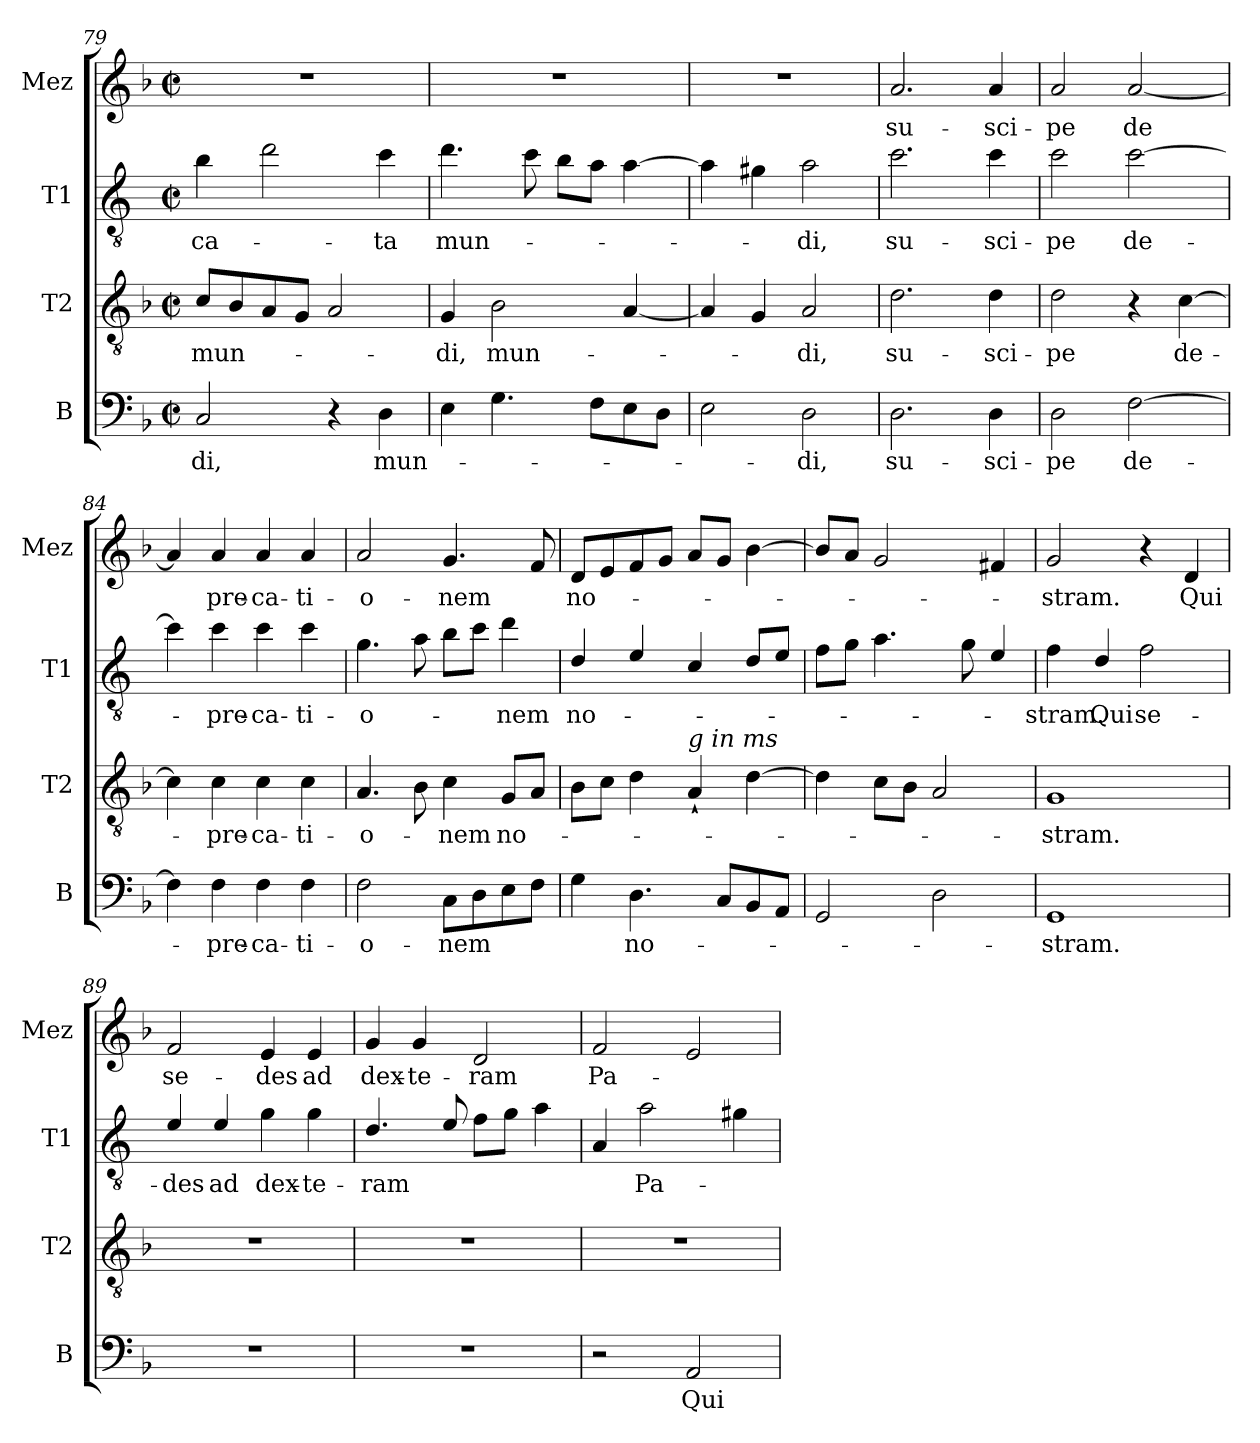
**kern	**text	**kern	**text	**kern	**text	**kern	**text
*part4	*part4	*part3	*part3	*part2	*part2	*part1	*part1
*staff4	*staff4	*staff3	*staff3	*staff2	*staff2	*staff1	*staff1
*I"B	*	*I"T2	*	*I"T1	*	*I"Mez	*
*I'B	*	*I'T2	*	*I'T1	*	*I'Mez	*
!!LO:LB:g=z
*clefF4	*	*clefGv2	*	*clefGv2	*	*clefG2	*
*	*	*	*	*ITrd4c7	*	*	*
*k[b-]	*	*k[b-]	*	*k[b-]	*	*k[b-]	*
*M2/2	*	*M2/2	*	*M2/2	*	*M2/2	*
*met(c|)	*	*met(c|)	*	*met(c|)	*	*met(c|)	*
=79	=79	=79	=79	=79	=79	=79	=79
!	!LO:LY:b	!	!LO:LY:b	!	!LO:LY:b	!	!
2C/	-di,	8c/L	mun-	4e\	-ca-	1r	.
.	.	8B-/	.	.	.	.	.
.	.	8A/	.	2g\	.	.	.
.	.	8G/J	.	.	.	.	.
4r	.	2A/	.	.	.	.	.
!	!LO:LY:b	!	!	!	!LO:LY:b	!	!
4D\	mun-	.	.	4f\	-ta	.	.
=80	=80	=80	=80	=80	=80	=80	=80
!	!	!	!LO:LY:b	!	!LO:LY:b	!	!
4E\	.	4G/	-di,	4.g\	mun-	1r	.
!	!	!	!LO:LY:b	!	!	!	!
4.G\	.	2B-\	mun-	.	.	.	.
.	.	.	.	8f\	.	.	.
.	.	.	.	8e\L	.	.	.
8F\L	.	.	.	8d\J	.	.	.
8E\	.	[4A/	.	[4d\	.	.	.
8D\J	.	.	.	.	.	.	.
=81	=81	=81	=81	=81	=81	=81	=81
2E\	.	4A/]	.	4d\]	.	1r	.
.	.	4G/	.	4c#X\	.	.	.
!	!LO:LY:b	!	!LO:LY:b	!	!LO:LY:b	!	!
2D\	-di,	2A/	-di,	2d\	-di,	.	.
=82	=82	=82	=82	=82	=82	=82	=82
!	!LO:LY:b	!	!LO:LY:b	!	!LO:LY:b	!	!LO:LY:b
2.D\	su-	2.d\	su-	2.f\	su-	2.a/	su-
!	!LO:LY:b	!	!LO:LY:b	!	!LO:LY:b	!	!LO:LY:b
4D\	-sci-	4d\	-sci-	4f\	-sci-	4a/	-sci-
=83	=83	=83	=83	=83	=83	=83	=83
!	!LO:LY:b	!	!LO:LY:b	!	!LO:LY:b	!	!LO:LY:b
2D\	-pe	2d\	-pe	2f\	-pe	2a/	-pe
!	!LO:LY:b	!	!	!	!LO:LY:b	!	!LO:LY:b
[2F\	de-	4r	.	[2f\	de-	[2a/	de
!	!	!	!LO:LY:b	!	!	!	!
.	.	[4c\	de-	.	.	.	.
=84	=84	=84	=84	=84	=84	=84	=84
4F\]	.	4c\]	.	4f\]	.	4a/]	.
!	!LO:LY:b	!	!LO:LY:b	!	!LO:LY:b	!	!LO:LY:b
4F\	-pre-	4c\	-pre-	4f\	-pre-	4a/	pre-
!	!LO:LY:b	!	!LO:LY:b	!	!LO:LY:b	!	!LO:LY:b
4F\	-ca-	4c\	-ca-	4f\	-ca-	4a/	-ca-
!	!LO:LY:b	!	!LO:LY:b	!	!LO:LY:b	!	!LO:LY:b
4F\	-ti-	4c\	-ti-	4f\	-ti-	4a/	-ti-
!!LO:PB:g=z
=85	=85	=85	=85	=85	=85	=85	=85
!	!LO:LY:b	!	!LO:LY:b	!	!LO:LY:b	!	!LO:LY:b
2F\	-o-	4.A/	-o-	4.c\	-o-	2a/	-o-
.	.	8B-\	.	8d\	.	.	.
!	!LO:LY:b	!	!LO:LY:b	!	!	!	!LO:LY:b
8C\L	-nem	4c\	-nem	8e\L	.	4.g/	-nem
8D\	.	.	.	8f\J	.	.	.
!	!	!	!LO:LY:b	!	!LO:LY:b	!	!
8E\	.	8G/L	no-	4g\	-nem	.	.
8F\J	.	8A/J	.	.	.	8f/	.
=86	=86	=86	=86	=86	=86	=86	=86
!	!	!	!	!	!LO:LY:b	!	!LO:LY:b
4G\	.	8B-\L	.	4G/	no-	8d/L	no-
.	.	8c\J	.	.	.	8e/	.
!	!LO:LY:b	!	!	!	!	!	!
4.D\	no-	4d\	.	4A/	.	8f/	.
.	.	.	.	.	.	8g/J	.
!	!	!LO:TX:a:i:t=g in ms	!	!	!	!	!
.	.	4A`/	.	4F/	.	8a/L	.
8C/L	.	.	.	.	.	8g/J	.
8BB-/	.	[4d\	.	8G/L	.	[4b-\	.
8AA/J	.	.	.	8A/J	.	.	.
=87	=87	=87	=87	=87	=87	=87	=87
2GG/	.	4d\]	.	8B-\L	.	8b-/L]	.
.	.	.	.	8c\J	.	8a/J	.
.	.	8c\L	.	4.d\	.	2g/	.
.	.	8B-\J	.	.	.	.	.
2D\	.	2A/	.	.	.	.	.
.	.	.	.	8c\	.	.	.
.	.	.	.	4A/	.	4f#X/	.
=88	=88	=88	=88	=88	=88	=88	=88
!	!LO:LY:b	!	!LO:LY:b	!	!LO:LY:b	!	!LO:LY:b
1GG	stram.	1G	-stram.	4B-\	-stram.	2g/	-stram.
!	!	!	!	!	!LO:LY:b	!	!
.	.	.	.	4G/	Qui	.	.
!	!	!	!	!	!LO:LY:b	!	!
.	.	.	.	2B-\	se-	4r	.
!	!	!	!	!	!	!	!LO:LY:b
.	.	.	.	.	.	4d/	Qui
=89	=89	=89	=89	=89	=89	=89	=89
!	!	!	!	!	!LO:LY:b	!	!LO:LY:b
1r	.	1r	.	4A/	-des	2f/	se-
!	!	!	!	!	!LO:LY:b	!	!
.	.	.	.	4A/	ad	.	.
!	!	!	!	!	!LO:LY:b	!	!LO:LY:b
.	.	.	.	4c\	dex-	4e/	-des
!	!	!	!	!	!LO:LY:b	!	!LO:LY:b
.	.	.	.	4c\	-te-	4e/	ad
!!LO:LB:g=z
=90	=90	=90	=90	=90	=90	=90	=90
!	!	!	!	!	!LO:LY:b	!	!LO:LY:b
1r	.	1r	.	4.G/	-ram	4g/	dex-
!	!	!	!	!	!	!	!LO:LY:b
.	.	.	.	.	.	4g/	-te-
.	.	.	.	8A/	.	.	.
!	!	!	!	!	!	!	!LO:LY:b
.	.	.	.	8B-\L	.	2d/	-ram
.	.	.	.	8c\J	.	.	.
.	.	.	.	4d\	.	.	.
=91	=91	=91	=91	=91	=91	=91	=91
!	!	!	!	!	!	!	!LO:LY:b
2r	.	1r	.	4D/	.	2f/	Pa-
!	!	!	!	!	!LO:LY:b	!	!
.	.	.	.	2d\	Pa-	.	.
!	!LO:LY:b	!	!	!	!	!	!
2AA/	Qui	.	.	.	.	2e/	.
.	.	.	.	4c#X\	.	.	.
=	=	=	=	=	=	=	=
*-	*-	*-	*-	*-	*-	*-	*-
